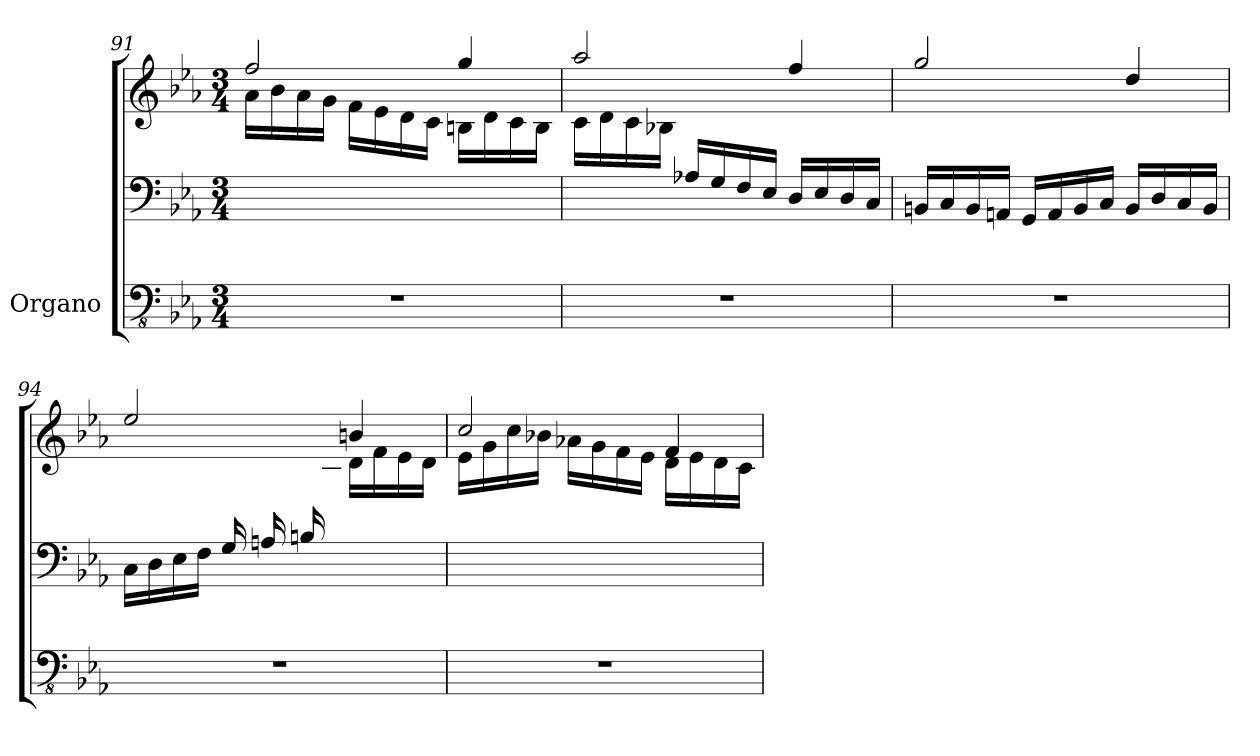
**kern	**kern	**kern
*part1	*part1	*part1
*staff3	*staff2	*staff1
*I"Organo	*	*
*clefFv4	*clefF4	*clefG2
*k[b-e-a-]	*k[b-e-a-]	*k[b-e-a-]
*M3/4	*M3/4	*M3/4
=91	=91	=91
*	*	*^
2.r	2.ryy	2ff/	16a-\LL
.	.	.	16b-\
.	.	.	16a-\
.	.	.	16g\JJ
.	.	.	16f\LL
.	.	.	16e-\
.	.	.	16d\
.	.	.	16c\JJ
.	.	4gg/	16Bn\LL
.	.	.	16d\
.	.	.	16c\
.	.	.	16B\JJ
=92	=92	=92	=92
2.r	4ryy	2aa-/	16c\LL
.	.	.	16d\
.	.	.	16c\
.	.	.	16B-X\JJ
.	16A-X/LL	.	2ryy
.	16G/	.	.
.	16F/	.	.
.	16E-/JJ	.	.
.	16D/LL	4ff/	.
.	16E-/	.	.
.	16D/	.	.
.	16C/JJ	.	.
*	*	*v	*v
!!LO:LB:g=z
=93	=93	=93
2.r	16BBn/LL	2gg/
.	16C/	.
.	16BB/	.
.	16AAn/JJ	.
.	16GG/LL	.
.	16AA/	.
.	16BB/	.
.	16C/JJ	.
.	16BB/LL	4dd/
.	16D/	.
.	16C/	.
.	16BB/JJ	.
=94	=94	=94
*	*	*^
2.r	16C\LL	2ee-/	4..ryy
.	16D\	.	.
.	16E-\	.	.
.	16F\JJ	.	.
.	16G/LL	.	.
.	16An/	.	.
.	16Bn/	.	.
.	4ryy	.	16c\JJ
.	.	4bn/	16d\LL
.	.	.	16f\
.	.	.	16e-\
.	16ryy	.	16d\JJ
=95	=95	=95	=95
2.r	2.ryy	2cc/	16e-\LL
.	.	.	16g\
.	.	.	16cc\
.	.	.	16b-X\JJ
.	.	.	16a-X\LL
.	.	.	16g\
.	.	.	16f\
.	.	.	16e-\JJ
.	.	4f/	16d\LL
.	.	.	16e-\
.	.	.	16d\
.	.	.	16c\JJ
*	*	*v	*v
=	=	=
*-	*-	*-
